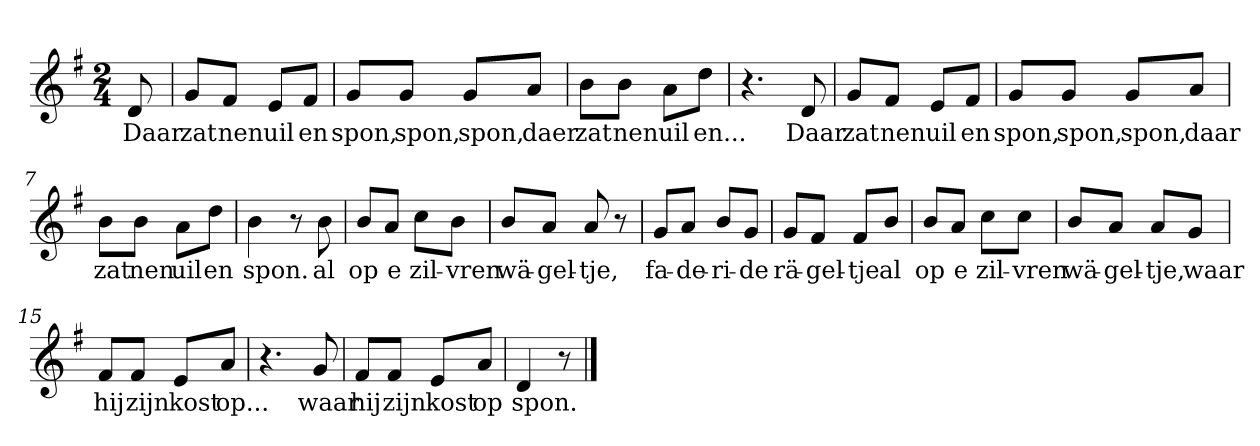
**kern	**text
*part1	*part1
*staff1	*staff1
*clefG2	*
*k[f#]	*
*G:	*
*M2/4	*
*MM120	*
=	=
8d	Daar
=1	=1
8g/L	zat
8f#/J	nen
8e/L	uil
8f#/J	en
=2	=2
8g/L	spon,
8g/J	spon,
8g/L	spon,
8a/J	daer
=3	=3
8b\L	zat
8b\J	nen
8a\L	uil
8dd\J	en...
=4	=4
4.r	.
8d	Daar
=5	=5
8g/L	zat
8f#/J	nen
8e/L	uil
8f#/J	en
=6	=6
8g/L	spon,
8g/J	spon,
8g/L	spon,
8a/J	daar
=7	=7
8b\L	zat
8b\J	nen
8a\L	uil
8dd\J	en
=8	=8
4b	spon.
8r	.
8b	al
=9	=9
8b/L	op
8a/J	e
8cc\L	zil-
8b\J	-vren
=10	=10
8b/L	wä-
8a/J	-gel-
8a	-tje,
8r	.
=11	=11
8g/L	fa-
8a/J	-de-
8b/L	-ri-
8g/J	-de
=12	=12
8g/L	rä-
8f#/J	-gel-
8f#/L	-tje
8b/J	al
=13	=13
8b/L	op
8a/J	e
8cc\L	zil-
8cc\J	-vren
=14	=14
8b/L	wä-
8a/J	-gel-
8a/L	-tje,
8g/J	waar
=15	=15
8f#/L	hij
8f#/J	zijn
8e/L	kost
8a/J	op...
=16	=16
4.r	.
8g	waar
=17	=17
8f#/L	hij
8f#/J	zijn
8e/L	kost
8a/J	op
=18	=18
4d	spon.
8r	.
==	==
*-	*-
